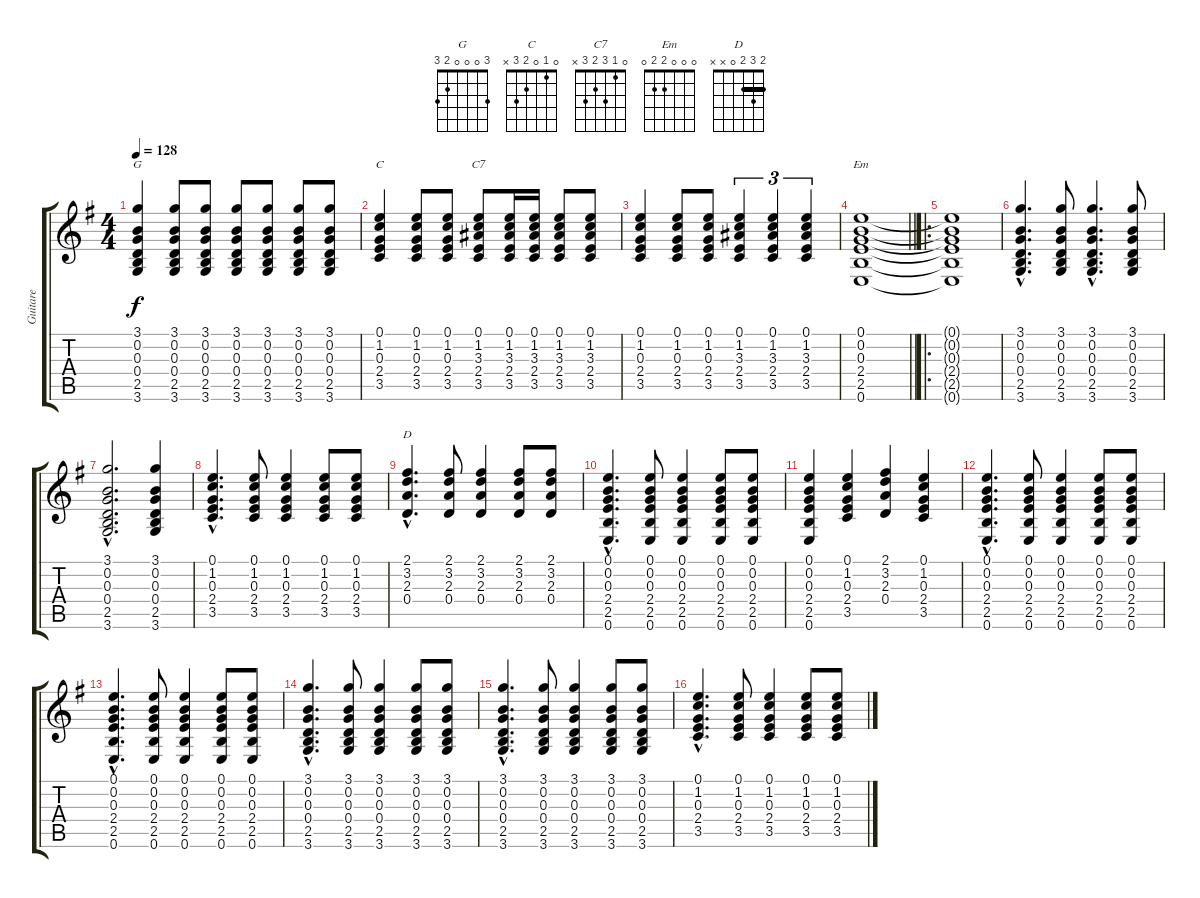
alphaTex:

\track ("Guitare" "Guitare") {instrument acousticguitarsteel}
\staff {score tabs}
\tuning (E4 B3 G3 D3 A2 E2) {hide}
\chord ("G" 3 0 0 0 2 3)
\chord ("C" 0 1 0 2 3 x)
\chord ("C7" 0 1 3 2 3 x)
\chord ("Em" 0 0 0 2 2 0)
\chord ("D" 2 3 2 0 x x) {barre 2}
\ts (4 4)
\tempo 128
\clef g2
\ks g
(3.1 0.2 0.3 0.4 2.5 3.6).4{ch "G" dy f} (3.1 0.2 0.3 0.4 2.5 3.6).8 (3.1 0.2 0.3 0.4 2.5 3.6).8 (3.1 0.2 0.3 0.4 2.5 3.6).8 (3.1 0.2 0.3 0.4 2.5 3.6).8 (3.1 0.2 0.3 0.4 2.5 3.6).8 (3.1 0.2 0.3 0.4 2.5 3.6).8 |
(0.1 1.2 0.3 2.4 3.5).4{ch "C"} (0.1 1.2 0.3 2.4 3.5).8 (0.1 1.2 0.3 2.4 3.5).8 (0.1 1.2 3.3 2.4 3.5).8{ch "C7"} (0.1 1.2 3.3 2.4 3.5).16 (0.1 1.2 3.3 2.4 3.5).16 (0.1 1.2 3.3 2.4 3.5).8 (0.1 1.2 3.3 2.4 3.5).8 |
(0.1 1.2 0.3 2.4 3.5).4 (0.1 1.2 0.3 2.4 3.5).8 (0.1 1.2 0.3 2.4 3.5).8 (0.1 1.2 3.3 2.4 3.5).4{tu (3 2)} (0.1 1.2 3.3 2.4 3.5).4{tu (3 2)} (0.1 1.2 3.3 2.4 3.5).4{tu (3 2)} |
\barLineRight lightlight
(0.1 0.2 0.3 2.4 2.5 0.6).1{ch "Em"} |
\ro
(0.1{t} 0.2{t} 0.3{t} 2.4{t} 2.5{t} 0.6{t}).1 |
(3.1{hac} 0.2{hac} 0.3{hac} 0.4{hac} 2.5{hac} 3.6{hac}).4{d} (3.1 0.2 0.3 0.4 2.5 3.6).8 (3.1{hac} 0.2{hac} 0.3{hac} 0.4{hac} 2.5{hac} 3.6{hac}).4{d} (3.1 0.2 0.3 0.4 2.5 3.6).8 |
(3.1{hac} 0.2{hac} 0.3{hac} 0.4{hac} 2.5{hac} 3.6{hac}).2{d} (3.1 0.2 0.3 0.4 2.5 3.6).4 |
(0.1{hac} 1.2{hac} 0.3{hac} 2.4{hac} 3.5{hac}).4{d} (0.1 1.2 0.3 2.4 3.5).8 (0.1 1.2 0.3 2.4 3.5).4 (0.1 1.2 0.3 2.4 3.5).8 (0.1 1.2 0.3 2.4 3.5).8 |
(2.1{hac} 3.2{hac} 2.3{hac} 0.4{hac}).4{d ch "D"} (2.1 3.2 2.3 0.4).8 (2.1 3.2 2.3 0.4).4 (2.1 3.2 2.3 0.4).8 (2.1 3.2 2.3 0.4).8 |
(0.1{hac} 0.2{hac} 0.3{hac} 2.4{hac} 2.5{hac} 0.6{hac}).4{d} (0.1 0.2 0.3 2.4 2.5 0.6).8 (0.1 0.2 0.3 2.4 2.5 0.6).4 (0.1 0.2 0.3 2.4 2.5 0.6).8 (0.1 0.2 0.3 2.4 2.5 0.6).8 |
(0.1 0.2 0.3 2.4 2.5 0.6).4 (0.1 1.2 0.3 2.4 3.5).4 (2.1 3.2 2.3 0.4).4 (0.1 1.2 0.3 2.4 3.5).4 |
(0.1{hac} 0.2{hac} 0.3{hac} 2.4{hac} 2.5{hac} 0.6{hac}).4{d} (0.1 0.2 0.3 2.4 2.5 0.6).8 (0.1 0.2 0.3 2.4 2.5 0.6).4 (0.1 0.2 0.3 2.4 2.5 0.6).8 (0.1 0.2 0.3 2.4 2.5 0.6).8 |
(0.1{hac} 0.2{hac} 0.3{hac} 2.4{hac} 2.5{hac} 0.6{hac}).4{d} (0.1 0.2 0.3 2.4 2.5 0.6).8 (0.1 0.2 0.3 2.4 2.5 0.6).4 (0.1 0.2 0.3 2.4 2.5 0.6).8 (0.1 0.2 0.3 2.4 2.5 0.6).8 |
(3.1{hac} 0.2{hac} 0.3{hac} 0.4{hac} 2.5{hac} 3.6{hac}).4{d} (3.1 0.2 0.3 0.4 2.5 3.6).8 (3.1 0.2 0.3 0.4 2.5 3.6).4 (3.1 0.2 0.3 0.4 2.5 3.6).8 (3.1 0.2 0.3 0.4 2.5 3.6).8 |
(3.1{hac} 0.2{hac} 0.3{hac} 0.4{hac} 2.5{hac} 3.6{hac}).4{d} (3.1 0.2 0.3 0.4 2.5 3.6).8 (3.1 0.2 0.3 0.4 2.5 3.6).4 (3.1 0.2 0.3 0.4 2.5 3.6).8 (3.1 0.2 0.3 0.4 2.5 3.6).8 |
(0.1{hac} 1.2{hac} 0.3{hac} 2.4{hac} 3.5{hac}).4{d} (0.1 1.2 0.3 2.4 3.5).8 (0.1 1.2 0.3 2.4 3.5).4 (0.1 1.2 0.3 2.4 3.5).8 (0.1 1.2 0.3 2.4 3.5).8
